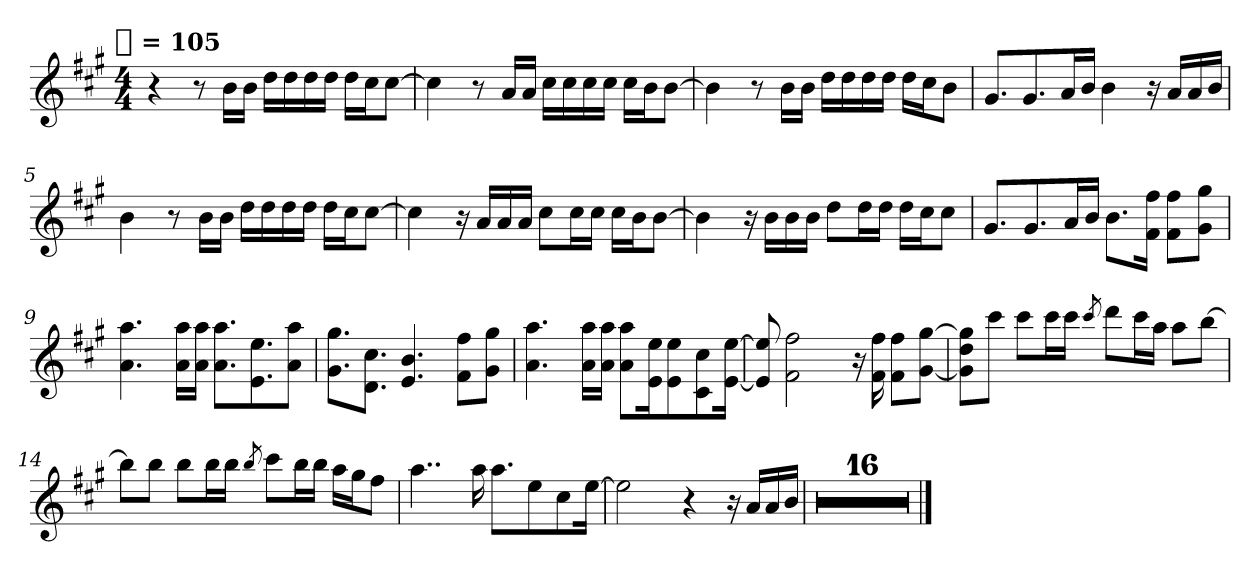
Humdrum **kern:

**kern
*part1
*staff1
*clefG2
*k[f#c#g#]
*A:
!!LO:TX:omd:t=[quarter] = 105
*M4/4
*MM105
=1
4r
8r
16bLL
16bJJ
16ddLL
16dd
16dd
16ddJJ
16ddLL
16cc#J
[8cc#J
=2
4cc#]
8r
16aLL
16aJJ
16cc#LL
16cc#
16cc#
16cc#JJ
16cc#LL
16bJ
[8bJ
=3
4b]
8r
16bLL
16bJJ
16ddLL
16dd
16dd
16ddJJ
16ddLL
16cc#J
8bJ
=4
8.g#L
8.g#
16aL
16bJJ
4b
16r
16aLL
16a
16bJJ
=5
4b
8r
16bLL
16bJJ
16ddLL
16dd
16dd
16ddJJ
16ddLL
16cc#J
[8cc#J
=6
4cc#]
16r
16aLL
16a
16aJJ
8cc#L
16cc#L
16cc#JJ
16cc#LL
16bJ
[8bJ
=7
4b]
16r
16bLL
16b
16bJJ
8ddL
16ddL
16ddJJ
16ddLL
16cc#J
8cc#J
=8
8.g#L
8.g#
16aL
16bJJ
8.bL
16f# 16ff#Jk
8f# 8ff#L
8g# 8gg#J
=9
4.a 4.aa
16a 16aaLL
16a 16aaJJ
8.a 8.aaL
8.e 8.ee
8a 8aaJ
=10
8.g# 8.gg#L
8.d 8.cc#J
4.e 4.b
8f# 8ff#L
8g# 8gg#J
=11
4.a 4.aa
16a 16aaLL
16a 16aaJJ
8a 8aaL
16e 16eeK
8e 8ee
8c# 8cc#
[16e [16eeJk
=12
8e] 8ee]
2f# 2ff#
16r
16f# 16ff#
8f# 8ff#L
[8g# [8gg#J
=13
8g#] 8dd 8gg#]L
8ccc#J
8ccc#L
16ccc#L
16ccc#JJ
8qccc#/
8dddL
16ccc#L
16aaJJ
8aaL
[8bbJ
=14
8bbL]
8bbJ
8bbL
16bbL
16bbJJ
8qbb/
8ccc#L
16bbL
16bbJJ
16aaLL
16gg#J
8ff#J
=15
4..aa
16aa
8.aaL
8ee
8cc#
[16eeJk
=16
2ee]
4r
16r
16aLL
16a
16bJJ
=17
1r
=18
1r
=19
1r
=20
1r
=21
1r
=22
1r
=23
1r
=24
1r
=25
1r
=26
1r
=27
1r
=28
1r
=29
1r
=30
1r
=31
1r
=32
1r
==
*-
